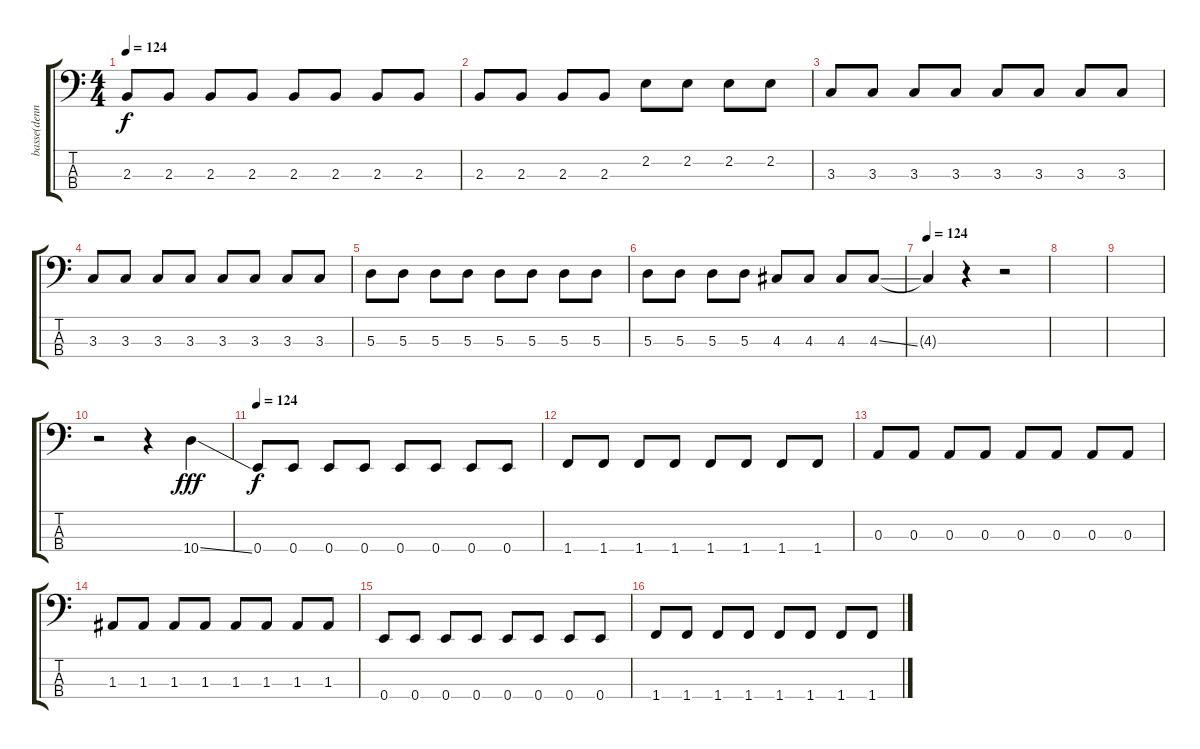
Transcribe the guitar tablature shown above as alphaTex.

\track ("basse(dennis)" "basse(denn") {instrument electricbasspick}
\staff {score tabs}
\tuning (G2 D2 A1 E1) {hide}
\ts (4 4)
\tempo 124
\clef f4
\ks c
2.3.8{dy f} 2.3.8 2.3.8 2.3.8 2.3.8 2.3.8 2.3.8 2.3.8 |
2.3.8 2.3.8 2.3.8 2.3.8 2.2.8 2.2.8 2.2.8 2.2.8 |
3.3.8 3.3.8 3.3.8 3.3.8 3.3.8 3.3.8 3.3.8 3.3.8 |
3.3.8 3.3.8 3.3.8 3.3.8 3.3.8 3.3.8 3.3.8 3.3.8 |
5.3.8 5.3.8 5.3.8 5.3.8 5.3.8 5.3.8 5.3.8 5.3.8 |
5.3.8 5.3.8 5.3.8 5.3.8 4.3.8 4.3.8 4.3.8 4.3{ss}.8 |
\tempo 124
4.3{t}.4 r.4 r.2 |
|
|
r.2 r.4 10.4{ss}.4{dy fff} |
\tempo 124
0.4.8{dy f} 0.4.8 0.4.8 0.4.8 0.4.8 0.4.8 0.4.8 0.4.8 |
1.4.8 1.4.8 1.4.8 1.4.8 1.4.8 1.4.8 1.4.8 1.4.8 |
0.3.8 0.3.8 0.3.8 0.3.8 0.3.8 0.3.8 0.3.8 0.3.8 |
1.3.8 1.3.8 1.3.8 1.3.8 1.3.8 1.3.8 1.3.8 1.3.8 |
0.4.8 0.4.8 0.4.8 0.4.8 0.4.8 0.4.8 0.4.8 0.4.8 |
1.4.8 1.4.8 1.4.8 1.4.8 1.4.8 1.4.8 1.4.8 1.4.8
